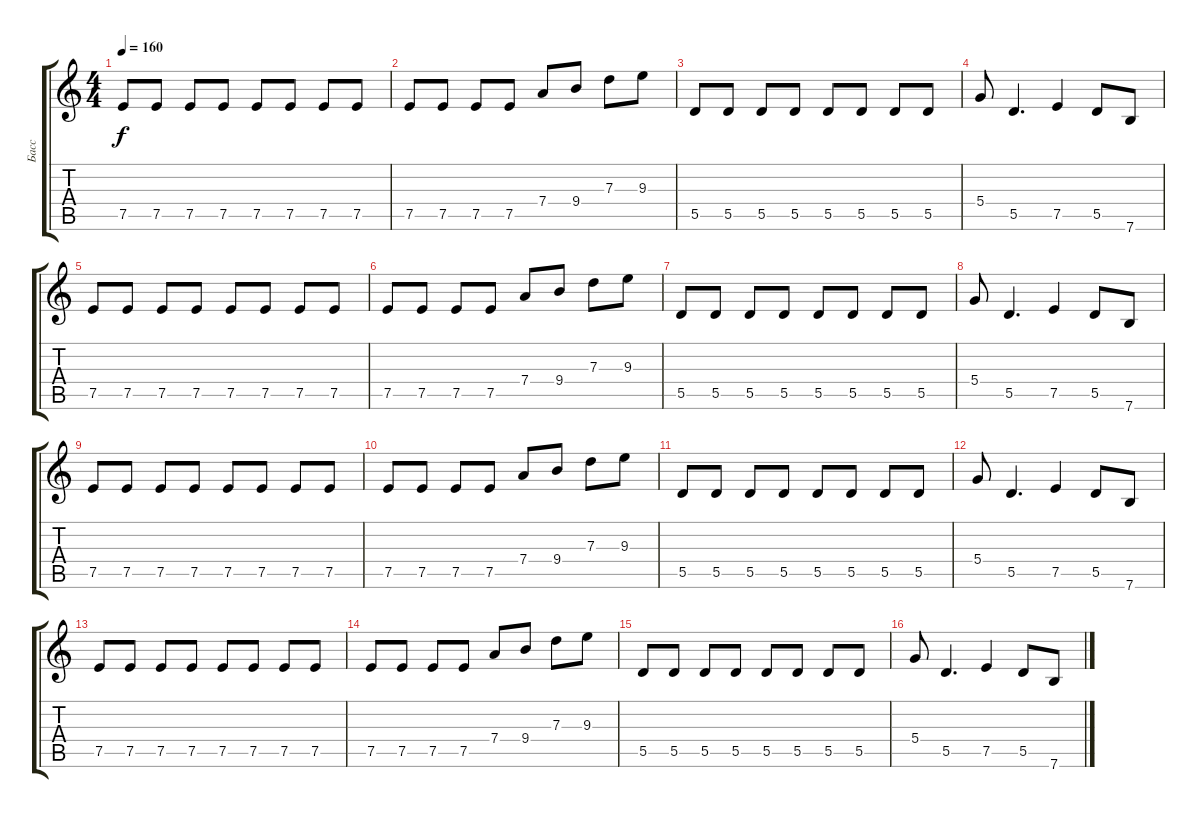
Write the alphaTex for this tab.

\track ("Басс" "Басс") {instrument electricbassfinger}
\staff {score tabs}
\tuning (E4 B3 G3 D3 A2 E2) {hide}
\ts (4 4)
\tempo 160
\clef g2
\ks c
7.5.8{dy f} 7.5.8 7.5.8 7.5.8 7.5.8 7.5.8 7.5.8 7.5.8 |
7.5.8 7.5.8 7.5.8 7.5.8 7.4.8 9.4.8 7.3.8 9.3.8 |
5.5.8 5.5.8 5.5.8 5.5.8 5.5.8 5.5.8 5.5.8 5.5.8 |
5.4.8 5.5.4{d} 7.5.4 5.5.8 7.6.8 |
7.5.8 7.5.8 7.5.8 7.5.8 7.5.8 7.5.8 7.5.8 7.5.8 |
7.5.8 7.5.8 7.5.8 7.5.8 7.4.8 9.4.8 7.3.8 9.3.8 |
5.5.8 5.5.8 5.5.8 5.5.8 5.5.8 5.5.8 5.5.8 5.5.8 |
5.4.8 5.5.4{d} 7.5.4 5.5.8 7.6.8 |
7.5.8 7.5.8 7.5.8 7.5.8 7.5.8 7.5.8 7.5.8 7.5.8 |
7.5.8 7.5.8 7.5.8 7.5.8 7.4.8 9.4.8 7.3.8 9.3.8 |
5.5.8 5.5.8 5.5.8 5.5.8 5.5.8 5.5.8 5.5.8 5.5.8 |
5.4.8 5.5.4{d} 7.5.4 5.5.8 7.6.8 |
7.5.8 7.5.8 7.5.8 7.5.8 7.5.8 7.5.8 7.5.8 7.5.8 |
7.5.8 7.5.8 7.5.8 7.5.8 7.4.8 9.4.8 7.3.8 9.3.8 |
5.5.8 5.5.8 5.5.8 5.5.8 5.5.8 5.5.8 5.5.8 5.5.8 |
5.4.8 5.5.4{d} 7.5.4 5.5.8 7.6.8
